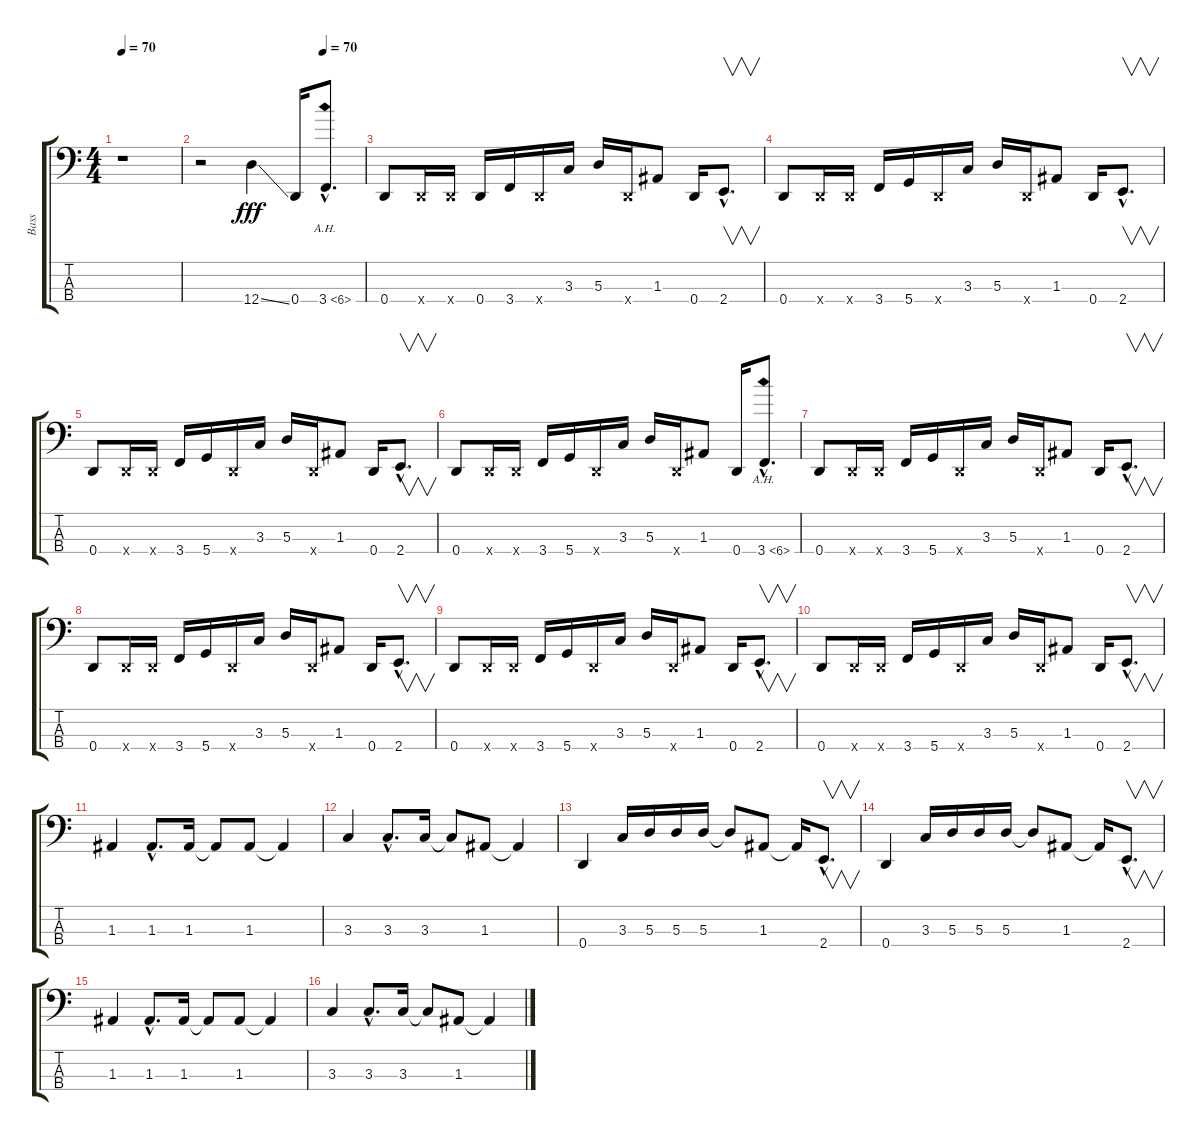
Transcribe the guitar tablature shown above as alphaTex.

\track ("Bass" "Bass") {instrument electricbasspick}
\staff {score tabs}
\tuning (G2 D2 A1 D1) {hide}
\ts (4 4)
\tempo 70
\clef f4
\ks c
r.1{dy fff} |
\tempo (70 0.75)
r.2 12.4{ss}.4{instrument slapbass1} 0.4.16 3.4{ah 3 hac}.8{d} |
0.4.8 0.4{x}.16 0.4{x}.16 0.4.16 3.4.16 0.4{x}.16 3.3.16 5.3.16 0.4{x}.16 1.3.8 0.4.16 2.4{hac}.8{v d} |
0.4.8 0.4{x}.16 0.4{x}.16 3.4.16 5.4.16 0.4{x}.16 3.3.16 5.3.16 0.4{x}.16 1.3.8 0.4.16 2.4{hac}.8{v d} |
0.4.8 0.4{x}.16 0.4{x}.16 3.4.16 5.4.16 0.4{x}.16 3.3.16 5.3.16 0.4{x}.16 1.3.8 0.4.16 2.4{hac}.8{v d} |
0.4.8 0.4{x}.16 0.4{x}.16 3.4.16 5.4.16 0.4{x}.16 3.3.16 5.3.16 0.4{x}.16 1.3.8 0.4.16 3.4{ah 3 hac}.8{d} |
0.4.8 0.4{x}.16 0.4{x}.16 3.4.16 5.4.16 0.4{x}.16 3.3.16 5.3.16 0.4{x}.16 1.3.8 0.4.16 2.4{hac}.8{v d} |
0.4.8 0.4{x}.16 0.4{x}.16 3.4.16 5.4.16 0.4{x}.16 3.3.16 5.3.16 0.4{x}.16 1.3.8 0.4.16 2.4{hac}.8{v d} |
0.4.8 0.4{x}.16 0.4{x}.16 3.4.16 5.4.16 0.4{x}.16 3.3.16 5.3.16 0.4{x}.16 1.3.8 0.4.16 2.4{hac}.8{v d} |
0.4.8 0.4{x}.16 0.4{x}.16 3.4.16 5.4.16 0.4{x}.16 3.3.16 5.3.16 0.4{x}.16 1.3.8 0.4.16 2.4{hac}.8{v d} |
1.3.4 1.3{hac}.8{d} 1.3.16 1.3{t}.8 1.3.8 1.3{t}.4 |
3.3.4 3.3{hac}.8{d} 3.3.16 3.3{t}.8 1.3.8 1.3{t}.4 |
0.4.4 3.3.16 5.3.16 5.3.16 5.3.16 5.3{t}.8 1.3.8 1.3{t}.16 2.4{hac}.8{v d} |
0.4.4 3.3.16 5.3.16 5.3.16 5.3.16 5.3{t}.8 1.3.8 1.3{t}.16 2.4{hac}.8{v d} |
1.3.4 1.3{hac}.8{d} 1.3.16 1.3{t}.8 1.3.8 1.3{t}.4 |
3.3.4 3.3{hac}.8{d} 3.3.16 3.3{t}.8 1.3.8 1.3{t}.4
